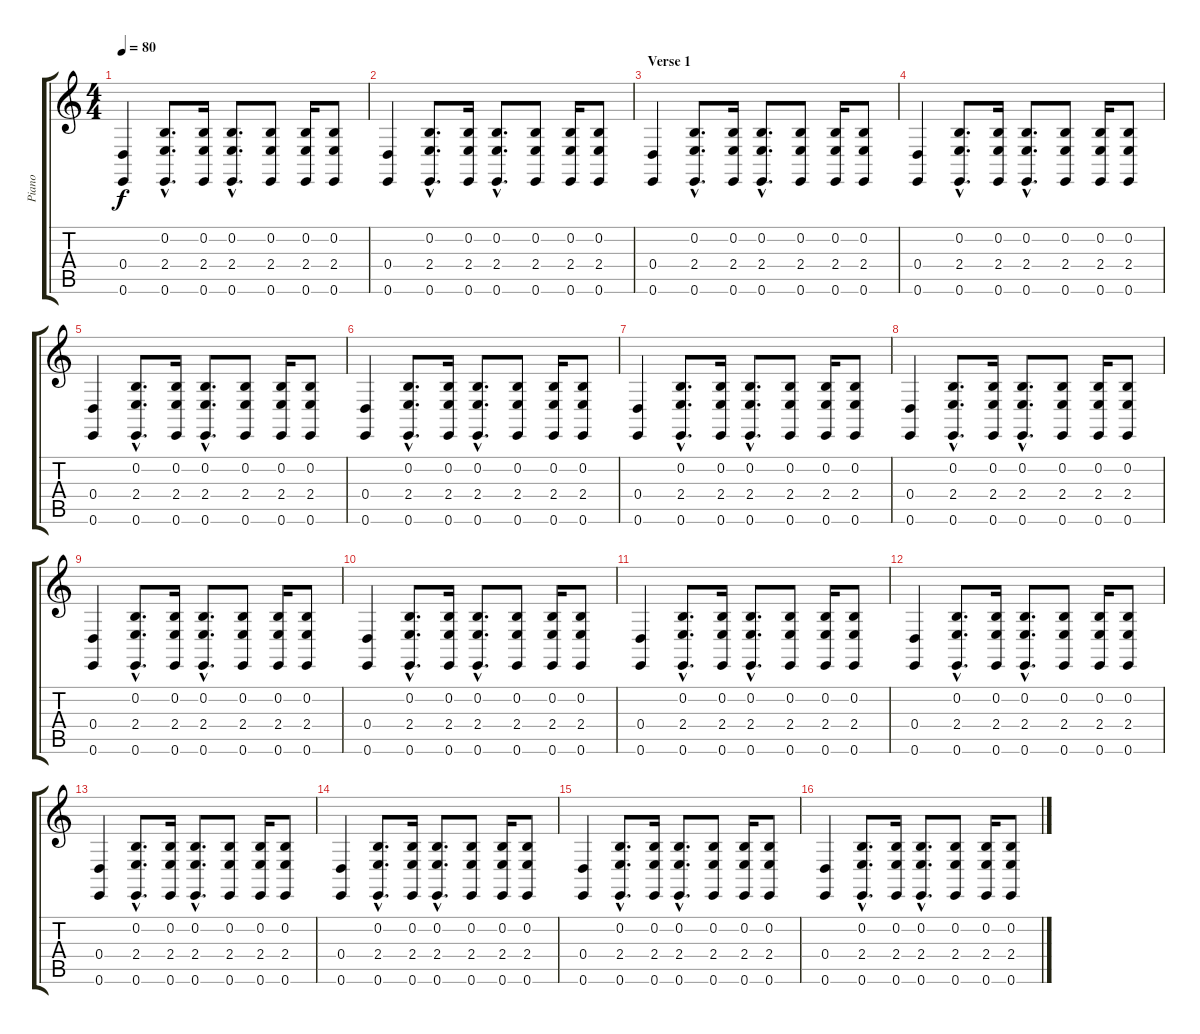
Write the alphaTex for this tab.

\track ("Piano" "Piano") {instrument acousticgrandpiano}
\staff {score tabs}
\tuning (E4 B3 G3 D3 A2 E2) {hide}
\ts (4 4)
\tempo 80
\clef g2
\ks c
(0.4 0.6).4{dy f} (0.2{hac} 2.4{hac} 0.6{hac}).8{d} (0.2 2.4 0.6).16 (0.2{hac} 2.4{hac} 0.6{hac}).8{d} (0.2 2.4 0.6).8 (0.2 2.4 0.6).16 (0.2 2.4 0.6).8 |
(0.4 0.6).4 (0.2{hac} 2.4{hac} 0.6{hac}).8{d} (0.2 2.4 0.6).16 (0.2{hac} 2.4{hac} 0.6{hac}).8{d} (0.2 2.4 0.6).8 (0.2 2.4 0.6).16 (0.2 2.4 0.6).8 |
\section ("" "Verse 1")
(0.4 0.6).4 (0.2{hac} 2.4{hac} 0.6{hac}).8{d} (0.2 2.4 0.6).16 (0.2{hac} 2.4{hac} 0.6{hac}).8{d} (0.2 2.4 0.6).8 (0.2 2.4 0.6).16 (0.2 2.4 0.6).8 |
(0.4 0.6).4 (0.2{hac} 2.4{hac} 0.6{hac}).8{d} (0.2 2.4 0.6).16 (0.2{hac} 2.4{hac} 0.6{hac}).8{d} (0.2 2.4 0.6).8 (0.2 2.4 0.6).16 (0.2 2.4 0.6).8 |
(0.4 0.6).4 (0.2{hac} 2.4{hac} 0.6{hac}).8{d} (0.2 2.4 0.6).16 (0.2{hac} 2.4{hac} 0.6{hac}).8{d} (0.2 2.4 0.6).8 (0.2 2.4 0.6).16 (0.2 2.4 0.6).8 |
(0.4 0.6).4 (0.2{hac} 2.4{hac} 0.6{hac}).8{d} (0.2 2.4 0.6).16 (0.2{hac} 2.4{hac} 0.6{hac}).8{d} (0.2 2.4 0.6).8 (0.2 2.4 0.6).16 (0.2 2.4 0.6).8 |
(0.4 0.6).4 (0.2{hac} 2.4{hac} 0.6{hac}).8{d} (0.2 2.4 0.6).16 (0.2{hac} 2.4{hac} 0.6{hac}).8{d} (0.2 2.4 0.6).8 (0.2 2.4 0.6).16 (0.2 2.4 0.6).8 |
(0.4 0.6).4 (0.2{hac} 2.4{hac} 0.6{hac}).8{d} (0.2 2.4 0.6).16 (0.2{hac} 2.4{hac} 0.6{hac}).8{d} (0.2 2.4 0.6).8 (0.2 2.4 0.6).16 (0.2 2.4 0.6).8 |
(0.4 0.6).4 (0.2{hac} 2.4{hac} 0.6{hac}).8{d} (0.2 2.4 0.6).16 (0.2{hac} 2.4{hac} 0.6{hac}).8{d} (0.2 2.4 0.6).8 (0.2 2.4 0.6).16 (0.2 2.4 0.6).8 |
(0.4 0.6).4 (0.2{hac} 2.4{hac} 0.6{hac}).8{d} (0.2 2.4 0.6).16 (0.2{hac} 2.4{hac} 0.6{hac}).8{d} (0.2 2.4 0.6).8 (0.2 2.4 0.6).16 (0.2 2.4 0.6).8 |
(0.4 0.6).4 (0.2{hac} 2.4{hac} 0.6{hac}).8{d} (0.2 2.4 0.6).16 (0.2{hac} 2.4{hac} 0.6{hac}).8{d} (0.2 2.4 0.6).8 (0.2 2.4 0.6).16 (0.2 2.4 0.6).8 |
(0.4 0.6).4 (0.2{hac} 2.4{hac} 0.6{hac}).8{d} (0.2 2.4 0.6).16 (0.2{hac} 2.4{hac} 0.6{hac}).8{d} (0.2 2.4 0.6).8 (0.2 2.4 0.6).16 (0.2 2.4 0.6).8 |
(0.4 0.6).4 (0.2{hac} 2.4{hac} 0.6{hac}).8{d} (0.2 2.4 0.6).16 (0.2{hac} 2.4{hac} 0.6{hac}).8{d} (0.2 2.4 0.6).8 (0.2 2.4 0.6).16 (0.2 2.4 0.6).8 |
(0.4 0.6).4 (0.2{hac} 2.4{hac} 0.6{hac}).8{d} (0.2 2.4 0.6).16 (0.2{hac} 2.4{hac} 0.6{hac}).8{d} (0.2 2.4 0.6).8 (0.2 2.4 0.6).16 (0.2 2.4 0.6).8 |
(0.4 0.6).4 (0.2{hac} 2.4{hac} 0.6{hac}).8{d} (0.2 2.4 0.6).16 (0.2{hac} 2.4{hac} 0.6{hac}).8{d} (0.2 2.4 0.6).8 (0.2 2.4 0.6).16 (0.2 2.4 0.6).8 |
(0.4 0.6).4 (0.2{hac} 2.4{hac} 0.6{hac}).8{d} (0.2 2.4 0.6).16 (0.2{hac} 2.4{hac} 0.6{hac}).8{d} (0.2 2.4 0.6).8 (0.2 2.4 0.6).16 (0.2 2.4 0.6).8
